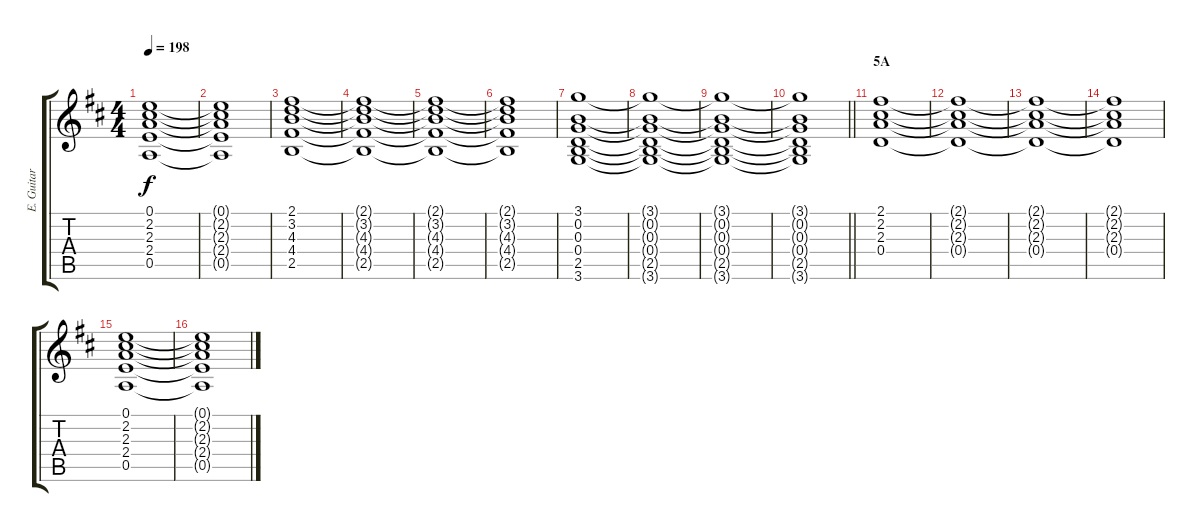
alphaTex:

\track ("E. Guitar III" "E. Guitar ") {instrument overdrivenguitar}
\staff {score tabs}
\tuning (E4 B3 G3 D3 A2 E2) {hide}
\ts (4 4)
\tempo 198
\clef g2
\ks d
(0.1{t} 2.2{t} 2.3{t} 2.4{t} 0.5{t}).1{dy f} |
(0.1{t} 2.2{t} 2.3{t} 2.4{t} 0.5{t}).1 |
(2.1 3.2 4.3 4.4 2.5).1 |
(2.1{t} 3.2{t} 4.3{t} 4.4{t} 2.5{t}).1 |
(2.1{t} 3.2{t} 4.3{t} 4.4{t} 2.5{t}).1 |
(2.1{t} 3.2{t} 4.3{t} 4.4{t} 2.5{t}).1 |
(3.1 0.2 0.3 0.4 2.5 3.6).1 |
(3.1{t} 0.2{t} 0.3{t} 0.4{t} 2.5{t} 3.6{t}).1 |
(3.1{t} 0.2{t} 0.3{t} 0.4{t} 2.5{t} 3.6{t}).1 |
\barLineRight lightlight
(3.1{t} 0.2{t} 0.3{t} 0.4{t} 2.5{t} 3.6{t}).1 |
\section ("" "5A")
(2.1 2.2 2.3 0.4).1 |
(2.1{t} 2.2{t} 2.3{t} 0.4{t}).1 |
(2.1{t} 2.2{t} 2.3{t} 0.4{t}).1 |
(2.1{t} 2.2{t} 2.3{t} 0.4{t}).1 |
(0.1 2.2 2.3 2.4 0.5).1 |
(0.1{t} 2.2{t} 2.3{t} 2.4{t} 0.5{t}).1
